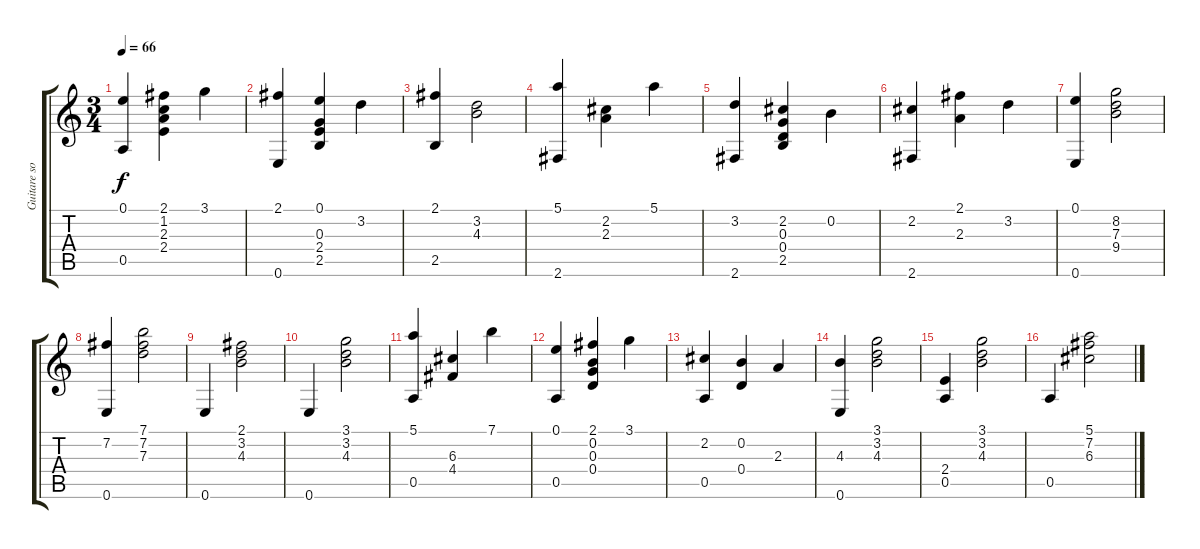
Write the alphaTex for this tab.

\track ("Guitare solo" "Guitare so") {instrument acousticguitarnylon}
\staff {score tabs}
\tuning (E4 B3 G3 D3 A2 E2) {hide}
\ts (3 4)
\tempo 66
\clef g2
\ks c
(0.1 0.5).4{dy f} (2.1 1.2 2.3 2.4).4 3.1.4 |
(2.1 0.6).4 (0.1 0.3 2.4 2.5).4 3.2.4 |
(2.1 2.5).4 (3.2 4.3).2 |
(5.1 2.6).4 (2.2 2.3).4 5.1.4 |
(3.2 2.6).4 (2.2 0.3 0.4 2.5).4 0.2.4 |
(2.2 2.6).4 (2.1 2.3).4 3.2.4 |
(0.1 0.6).4 (8.2 7.3 9.4).2 |
(7.2 0.6).4 (7.1 7.2 7.3).2 |
0.6.4 (2.1 3.2 4.3).2 |
0.6.4 (3.1 3.2 4.3).2 |
(5.1 0.5).4 (6.3 4.4).4 7.1.4 |
(0.1 0.5).4 (2.1 0.2 0.3 0.4).4 3.1.4 |
(2.2 0.5).4 (0.2 0.4).4 2.3.4 |
(4.3 0.6).4 (3.1 3.2 4.3).2 |
(2.4 0.5).4 (3.1 3.2 4.3).2 |
0.5.4 (5.1 7.2 6.3).2
